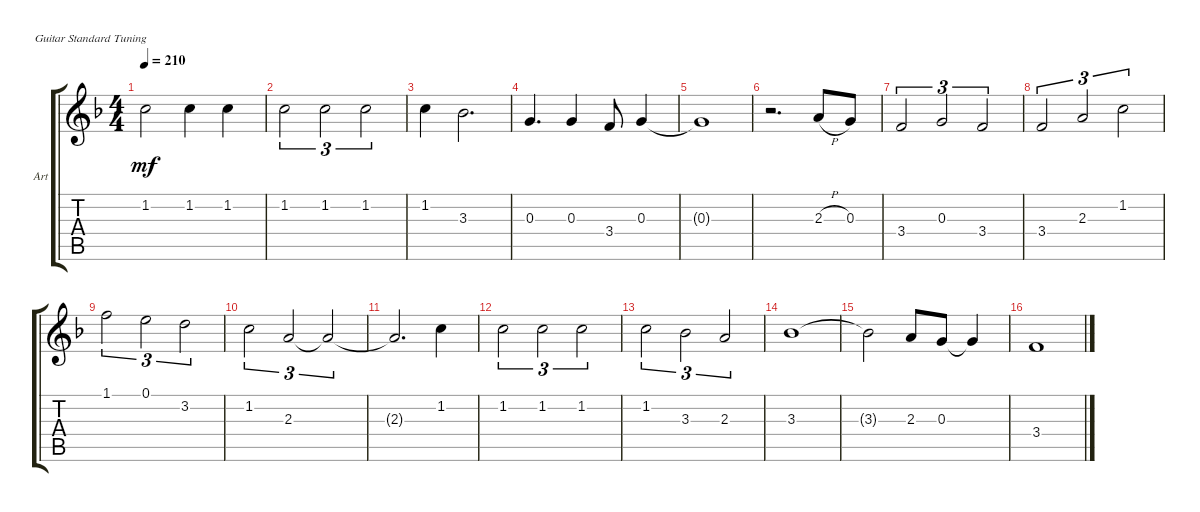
\defaultSystemsLayout 4
\bracketExtendMode groupsimilarinstruments
\firstSystemTrackNameOrientation horizontal
\otherSystemsTrackNameOrientation horizontal
\track ("Art's Voice" "Art") {instrument electricguitarclean}
\staff {score tabs}
\tuning (E4 B3 G3 D3 A2 E2)
\ts (4 4)
\tempo 210
\clef g2
\ks f
1.2{t}.2{dy mf} 1.2.4 1.2.4 |
1.2.2{tu (3 2)} 1.2.2{tu (3 2)} 1.2.2{tu (3 2)} |
1.2.4 3.3.2{d} |
0.3.4{d} 0.3.4 3.4.8 0.3.4 |
0.3{t}.1 |
r.2{d} 2.3{h}.8 0.3.8 |
3.4.2{tu (3 2)} 0.3.2{tu (3 2)} 3.4.2{tu (3 2)} |
3.4.2{tu (3 2)} 2.3.2{tu (3 2)} 1.2.2{tu (3 2)} |
1.1.2{tu (3 2)} 0.1.2{tu (3 2)} 3.2.2{tu (3 2)} |
1.2.2{tu (3 2)} 2.3.2{tu (3 2)} 2.3{t}.2{tu (3 2)} |
2.3{t}.2{d} 1.2.4 |
1.2.2{tu (3 2)} 1.2.2{tu (3 2)} 1.2.2{tu (3 2)} |
1.2.2{tu (3 2)} 3.3.2{tu (3 2)} 2.3.2{tu (3 2)} |
3.3.1 |
3.3{t}.2 2.3.8 0.3.8 0.3{t}.4 |
3.4.1
